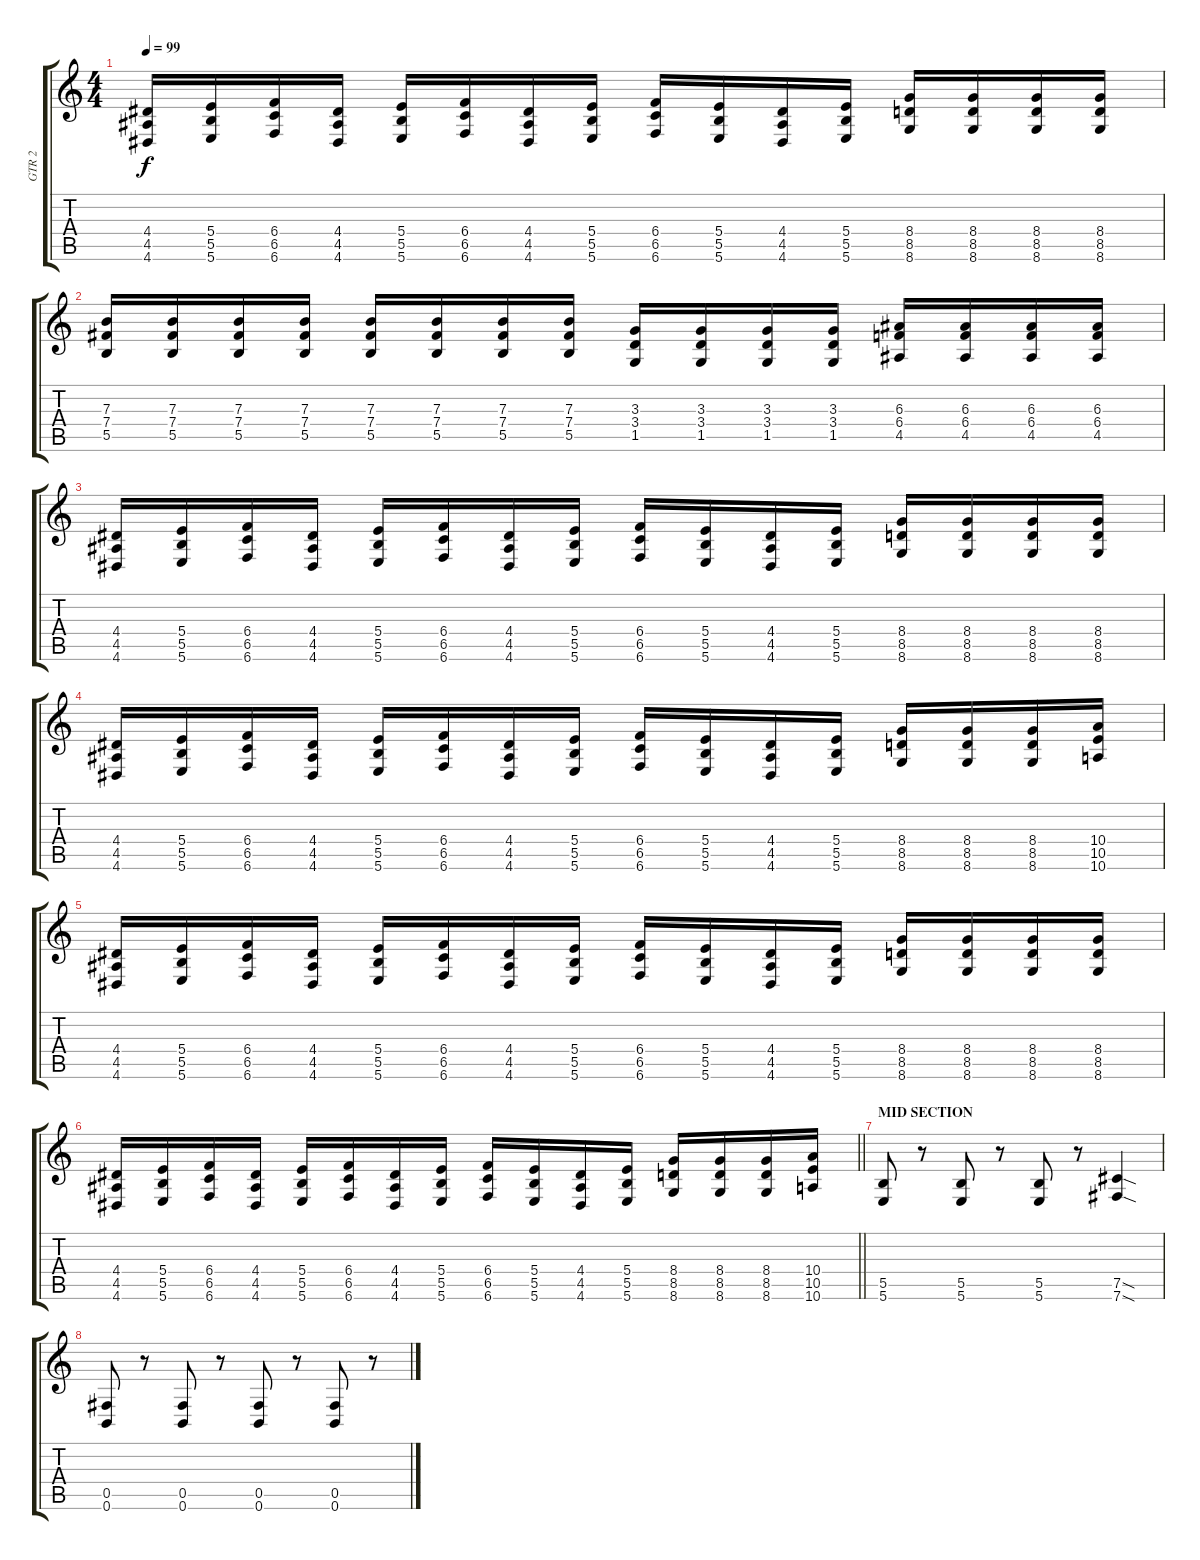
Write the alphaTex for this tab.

\track ("GTR 2" "GTR 2") {instrument distortionguitar}
\staff {score tabs}
\tuning (Db4 Ab3 E3 B2 Gb2 B1) {hide}
\ts (4 4)
\tempo 99
\clef g2
\ks c
(4.4 4.5 4.6).16{dy f} (5.4 5.5 5.6).16 (6.4 6.5 6.6).16 (4.4 4.5 4.6).16 (5.4 5.5 5.6).16 (6.4 6.5 6.6).16 (4.4 4.5 4.6).16 (5.4 5.5 5.6).16 (6.4 6.5 6.6).16 (5.4 5.5 5.6).16 (4.4 4.5 4.6).16 (5.4 5.5 5.6).16 (8.4 8.5 8.6).16 (8.4 8.5 8.6).16 (8.4 8.5 8.6).16 (8.4 8.5 8.6).16 |
(7.3 7.4 5.5).16 (7.3 7.4 5.5).16 (7.3 7.4 5.5).16 (7.3 7.4 5.5).16 (7.3 7.4 5.5).16 (7.3 7.4 5.5).16 (7.3 7.4 5.5).16 (7.3 7.4 5.5).16 (3.3 3.4 1.5).16 (3.3 3.4 1.5).16 (3.3 3.4 1.5).16 (3.3 3.4 1.5).16 (6.3 6.4 4.5).16 (6.3 6.4 4.5).16 (6.3 6.4 4.5).16 (6.3 6.4 4.5).16 |
(4.4 4.5 4.6).16 (5.4 5.5 5.6).16 (6.4 6.5 6.6).16 (4.4 4.5 4.6).16 (5.4 5.5 5.6).16 (6.4 6.5 6.6).16 (4.4 4.5 4.6).16 (5.4 5.5 5.6).16 (6.4 6.5 6.6).16 (5.4 5.5 5.6).16 (4.4 4.5 4.6).16 (5.4 5.5 5.6).16 (8.4 8.5 8.6).16 (8.4 8.5 8.6).16 (8.4 8.5 8.6).16 (8.4 8.5 8.6).16 |
(4.4 4.5 4.6).16 (5.4 5.5 5.6).16 (6.4 6.5 6.6).16 (4.4 4.5 4.6).16 (5.4 5.5 5.6).16 (6.4 6.5 6.6).16 (4.4 4.5 4.6).16 (5.4 5.5 5.6).16 (6.4 6.5 6.6).16 (5.4 5.5 5.6).16 (4.4 4.5 4.6).16 (5.4 5.5 5.6).16 (8.4 8.5 8.6).16 (8.4 8.5 8.6).16 (8.4 8.5 8.6).16 (10.4 10.5 10.6).16 |
(4.4 4.5 4.6).16 (5.4 5.5 5.6).16 (6.4 6.5 6.6).16 (4.4 4.5 4.6).16 (5.4 5.5 5.6).16 (6.4 6.5 6.6).16 (4.4 4.5 4.6).16 (5.4 5.5 5.6).16 (6.4 6.5 6.6).16 (5.4 5.5 5.6).16 (4.4 4.5 4.6).16 (5.4 5.5 5.6).16 (8.4 8.5 8.6).16 (8.4 8.5 8.6).16 (8.4 8.5 8.6).16 (8.4 8.5 8.6).16 |
\barLineRight lightlight
(4.4 4.5 4.6).16 (5.4 5.5 5.6).16 (6.4 6.5 6.6).16 (4.4 4.5 4.6).16 (5.4 5.5 5.6).16 (6.4 6.5 6.6).16 (4.4 4.5 4.6).16 (5.4 5.5 5.6).16 (6.4 6.5 6.6).16 (5.4 5.5 5.6).16 (4.4 4.5 4.6).16 (5.4 5.5 5.6).16 (8.4 8.5 8.6).16 (8.4 8.5 8.6).16 (8.4 8.5 8.6).16 (10.4 10.5 10.6).16 |
\section ("" "MID SECTION")
(5.5 5.6).8 r.8 (5.5 5.6).8 r.8 (5.5 5.6).8 r.8 (7.5{sod} 7.6{sod}).4 |
(0.5 0.6).8 r.8 (0.5 0.6).8 r.8 (0.5 0.6).8 r.8 (0.5 0.6).8 r.8
